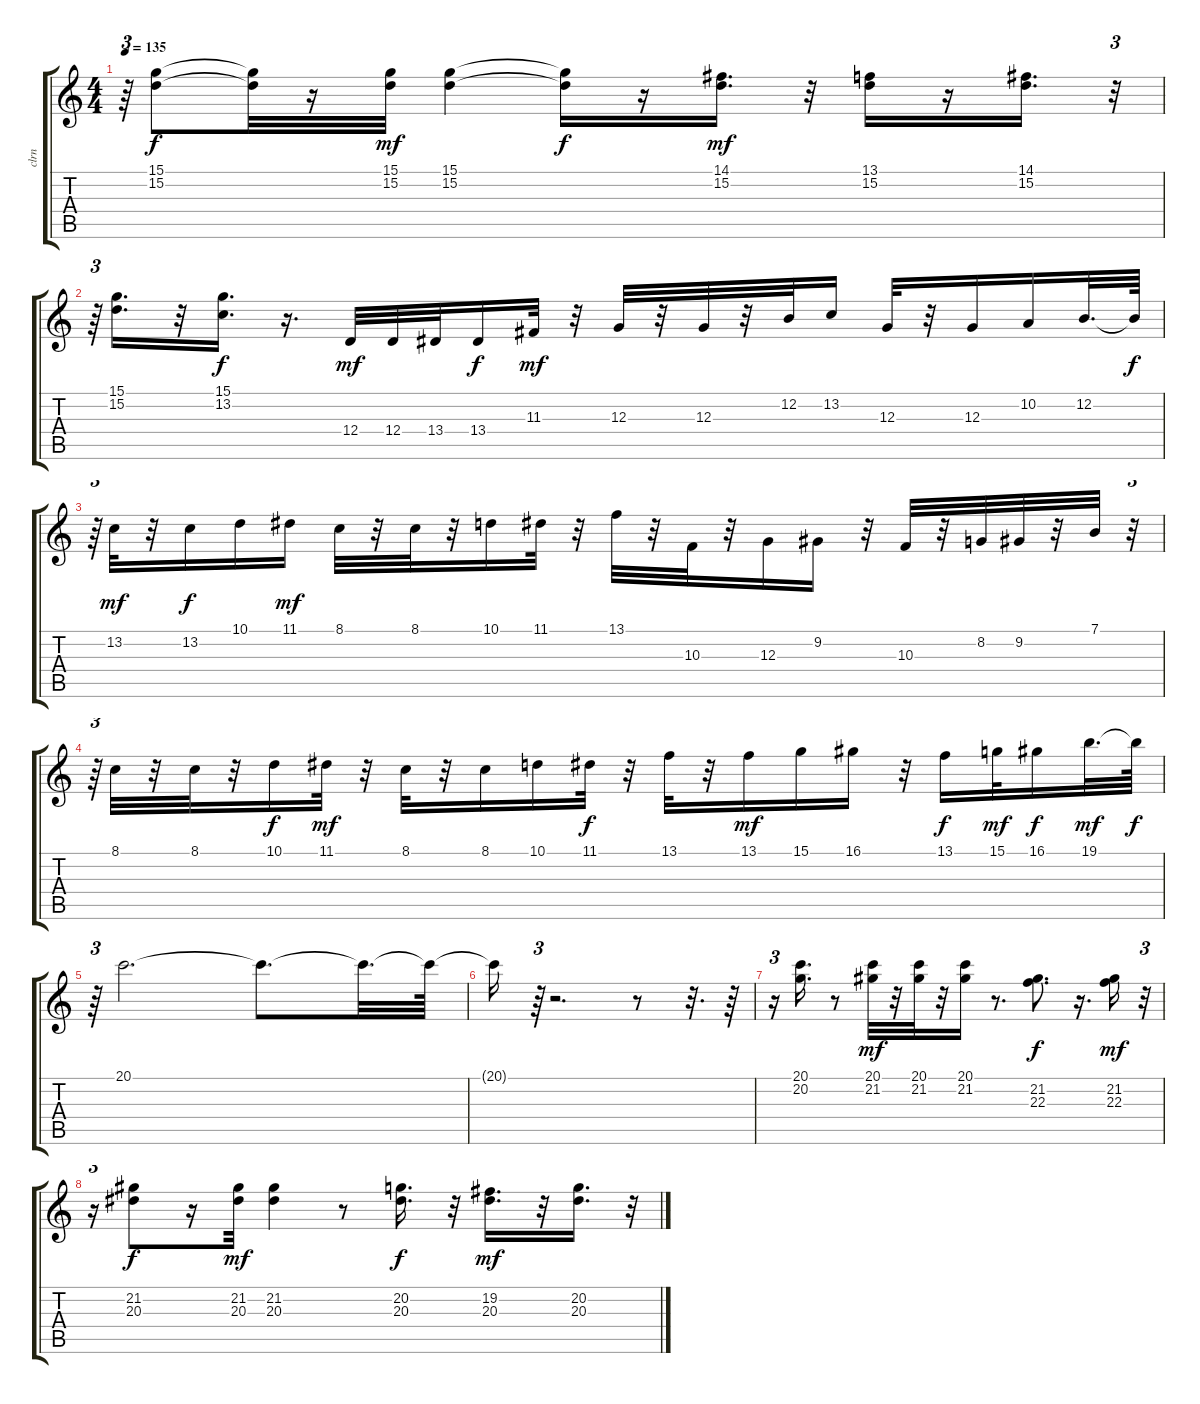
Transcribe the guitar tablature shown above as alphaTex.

\track ("clrn" "clrn") {instrument clarinet}
\staff {score tabs}
\tuning (E4 B3 G3 D3 A2 E2) {hide}
\ts (4 4)
\tempo 135
\clef g2
\ks c
r.64{tu (3 2) dy mf} (15.1 15.2).8{dy f} (15.1{t} 15.2{t}).32 r.16 (15.1 15.2).32{dy mf} (15.1 15.2).4 (15.1{t} 15.2{t}).16{dy f} r.16 (14.1 15.2).16{d dy mf} r.32 (13.1 15.2).16 r.16 (14.1 15.2).16{d} r.32{tu (3 2)} |
r.64{tu (3 2)} (15.1 15.2).16{d} r.32 (15.1 13.2).16{d dy f} r.16{d} 12.4.32{dy mf} 12.4.32 13.4.32 13.4.16{dy f} 11.3.32{dy mf} r.32 12.3.32 r.32 12.3.32 r.32 12.2.32 13.2.16 12.3.32 r.32 12.3.16 10.2.16 12.2.32{d} 12.2{t}.64{dy f} |
r.64{tu (3 2)} 13.2.32{dy mf} r.32 13.2.16{dy f} 10.1.16 11.1.16{dy mf} 8.1.32 r.32 8.1.32 r.32 10.1.16 11.1.32 r.32 13.1.32 r.32 10.3.32 r.32 12.3.16 9.2.16 r.32 10.3.32 r.32 8.2.32 9.2.32 r.32 7.1.32 r.32{tu (3 2)} |
r.64{tu (3 2)} 8.1.32 r.32 8.1.32 r.32 10.1.16{dy f} 11.1.32{dy mf} r.32 8.1.32 r.32 8.1.16 10.1.16 11.1.32{dy f} r.32 13.1.32 r.32 13.1.16{dy mf} 15.1.16 16.1.16 r.32 13.1.16{dy f} 15.1.32{dy mf} 16.1.16{dy f} 19.1.32{d dy mf} 19.1{t}.64{dy f} |
r.64{tu (3 2)} 20.1.2{d} 20.1{t}.8{d} 20.1{t}.32{d} 20.1{t}.64 |
20.1{t}.16 r.64{tu (3 2)} r.2{d} r.8 r.32{d} r.64 |
r.16{tu (3 2)} (20.1 20.2).16{d} r.8 (20.1 21.2).32{dy mf} r.32 (20.1 21.2).32 r.32 (20.1 21.2).16 r.8{d} (21.2 22.3).8{d dy f} r.16{d} (21.2 22.3).16{dy mf} r.32{tu (3 2)} |
r.16{tu (3 2)} (21.2 20.3).8{dy f} r.16 (21.2 20.3).32{dy mf} (21.2 20.3).4 r.8 (20.2 20.3).16{d dy f} r.32 (19.2 20.3).16{d dy mf} r.32 (20.2 20.3).16{d} r.32{tu (3 2)}
